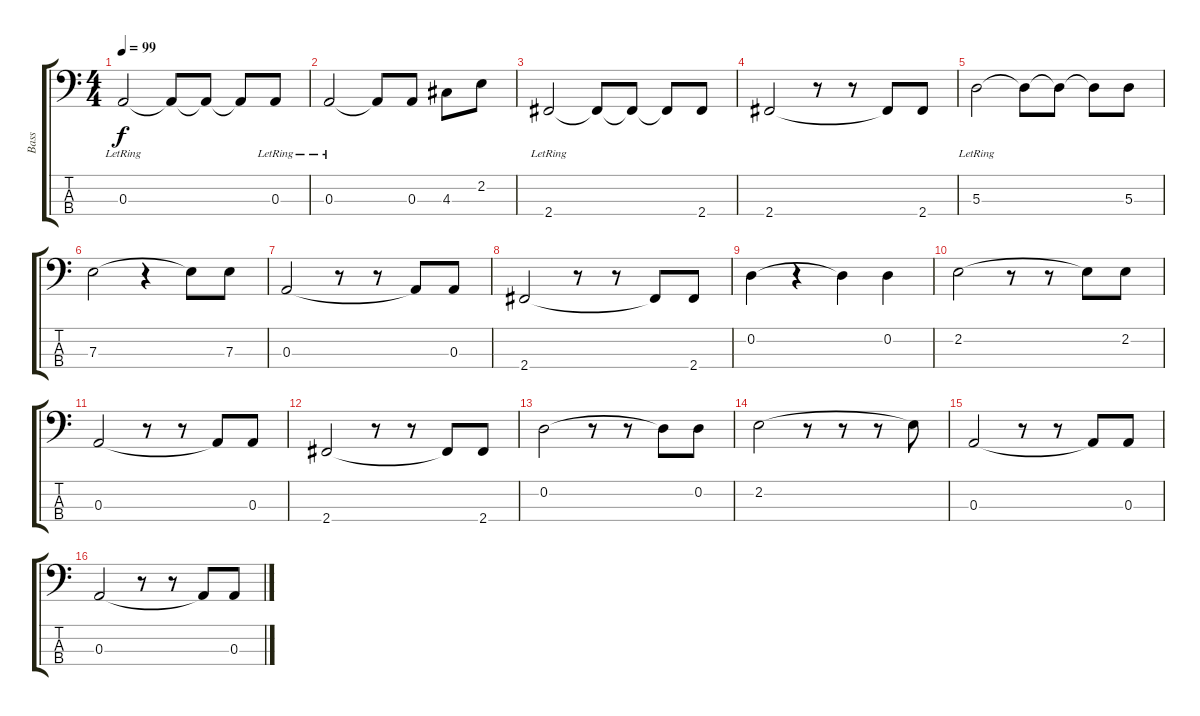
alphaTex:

\track ("Bass" "Bass") {instrument electricbassfinger}
\staff {score tabs}
\tuning (G2 D2 A1 E1) {hide}
\ts (4 4)
\tempo 99
\clef f4
\ks c
0.3{lr}.2{dy f} 0.3{t}.8 0.3{t}.8 0.3{t}.8 0.3{lr}.8 |
0.3{lr}.2 0.3{t}.8 0.3.8 4.3.8 2.2.8 |
2.4{lr}.2 2.4{t}.8 2.4{t}.8 2.4{t}.8 2.4.8 |
2.4.2 r.8 r.8 2.4{t}.8 2.4.8 |
5.3{lr}.2 5.3{t}.8 5.3{t}.8 5.3{t}.8 5.3.8 |
7.3.2 r.4 7.3{t}.8 7.3.8 |
0.3.2 r.8 r.8 0.3{t}.8 0.3.8 |
2.4.2 r.8 r.8 2.4{t}.8 2.4.8 |
0.2.4 r.4 0.2{t}.4 0.2.4 |
2.2.2 r.8 r.8 2.2{t}.8 2.2.8 |
0.3.2 r.8 r.8 0.3{t}.8 0.3.8 |
2.4.2 r.8 r.8 2.4{t}.8 2.4.8 |
0.2.2 r.8 r.8 0.2{t}.8 0.2.8 |
2.2.2 r.8 r.8 r.8 2.2{t}.8 |
0.3.2 r.8 r.8 0.3{t}.8 0.3.8 |
0.3.2 r.8 r.8 0.3{t}.8 0.3.8
